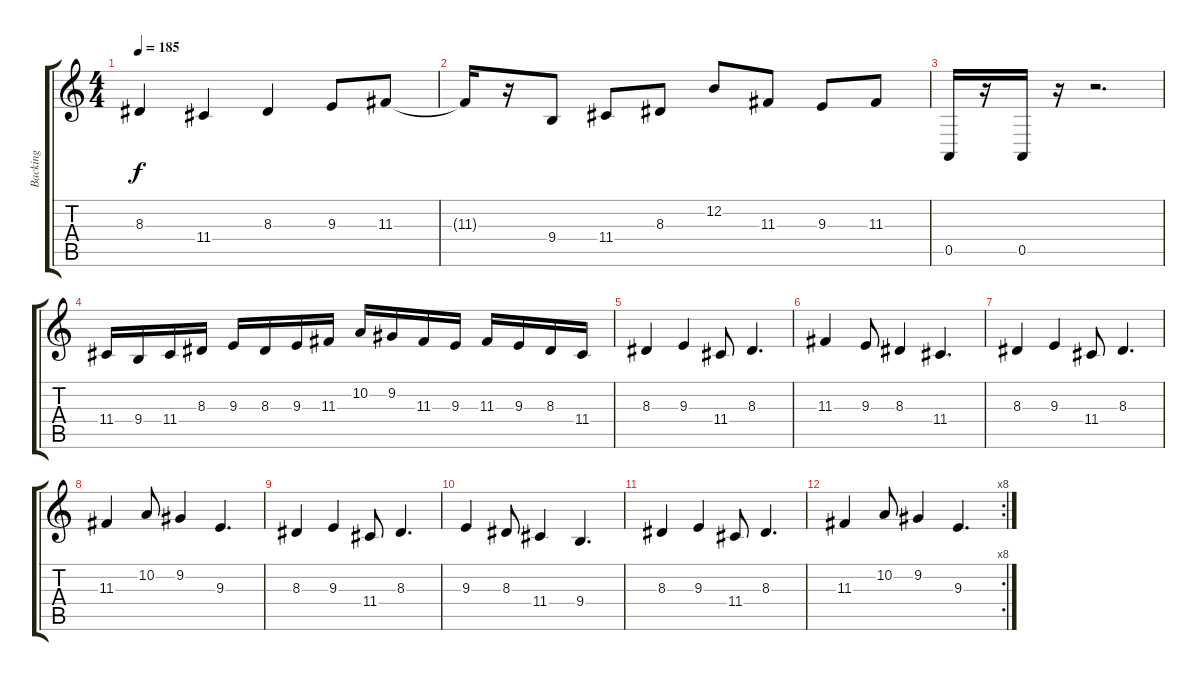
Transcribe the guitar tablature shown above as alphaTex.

\track ("Backing" "Backing") {instrument lead2sawtooth}
\staff {score tabs}
\tuning (E4 B3 G3 D3 A2 E2) {hide}
\ts (4 4)
\tempo 185
\clef g2
\ks c
8.3.4{dy f} 11.4.4 8.3.4 9.3.8 11.3.8 |
11.3{t}.16 r.16 9.4.8 11.4.8 8.3.8 12.2.8 11.3.8 9.3.8 11.3.8 |
0.5.16 r.16 0.5.16 r.16 r.2{d} |
11.4.16 9.4.16 11.4.16 8.3.16 9.3.16 8.3.16 9.3.16 11.3.16 10.2.16 9.2.16 11.3.16 9.3.16 11.3.16 9.3.16 8.3.16 11.4.16 |
8.3.4 9.3.4 11.4.8 8.3.4{d} |
11.3.4 9.3.8 8.3.4 11.4.4{d} |
8.3.4 9.3.4 11.4.8 8.3.4{d} |
11.3.4 10.2.8 9.2.4 9.3.4{d} |
8.3.4 9.3.4 11.4.8 8.3.4{d} |
9.3.4 8.3.8 11.4.4 9.4.4{d} |
8.3.4 9.3.4 11.4.8 8.3.4{d} |
\rc 8
11.3.4 10.2.8 9.2.4 9.3.4{d}
